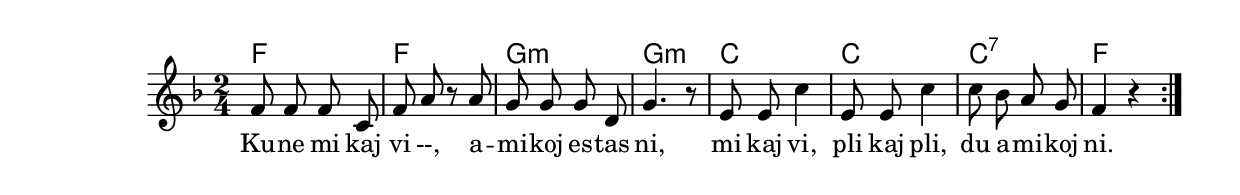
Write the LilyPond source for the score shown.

\score {
	\header {
	title = "Du amikoj"
	subtitle = "El Mazi en Gondolando"
	}
	
	\transpose c c' {
	<<\chords { f2 f g:m g:m c c c:7 f}

	\relative {
		\time 2/4
		\key f \major
	\autoBeamOff
	f8 f f c f a r8 a8 g8 g g d g4. r8  e e c'4 e,8 e c'4 c8 bes a g f4 r \bar ":|." 
%	c4 c8 d e4 c8    c16 c d8 d g g e e c4
%	c4 c8 d e4 c8    c     d  d g g c,2
%	c8. c16 c8 d e4 c8 c d4 g8 g e4 c c8. c16 c8 d e4 c8 c d d g g c,2 
	\autoBeamOn
	} % relative
	\addlyrics {
Ku -- ne mi kaj vi --, a -- mi -- koj es -- tas ni, mi kaj vi, pli kaj pli, du a -- mi -- koj ni.
	}
>>
	} % transpose
} % score

